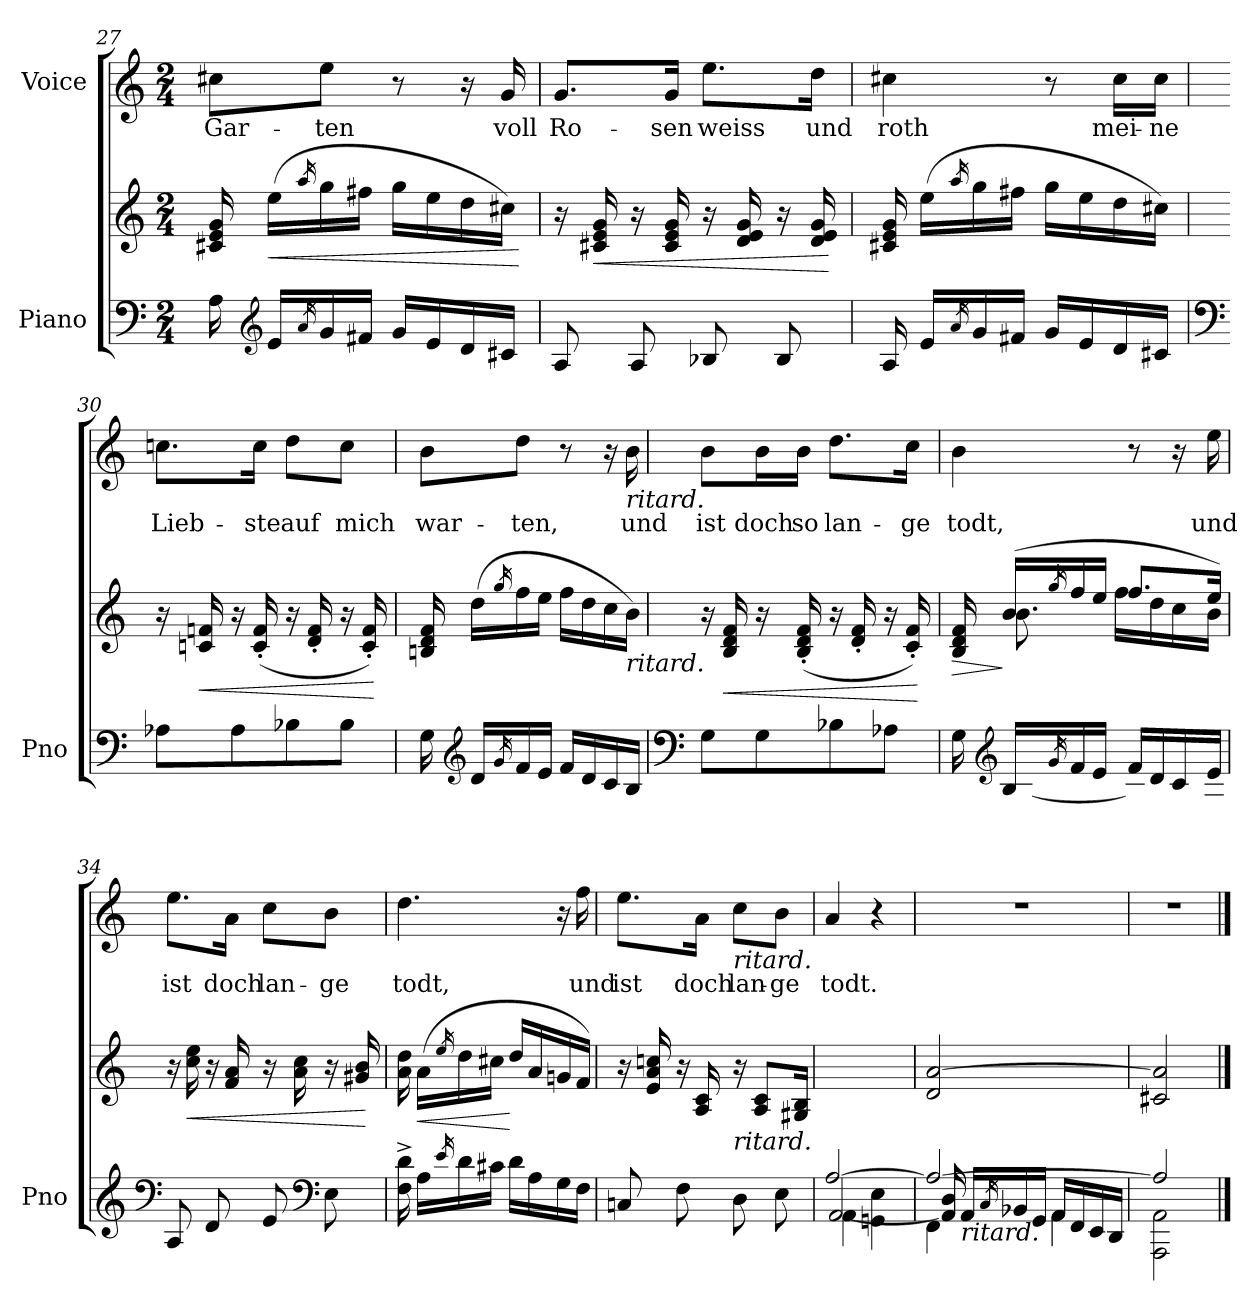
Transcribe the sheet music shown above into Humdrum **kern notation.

**kern	**kern	**dynam	**kern	**text
*part2	*part2	*part2	*part1	*part1
*staff3	*staff2	*staff2/3	*staff1	*staff1
*I"Piano	*	*	*I"Voice	*
*I'Pno	*	*	*	*
!!LO:PB:g=z
*clefF4	*clefG2	*	*clefG2	*
*k[]	*k[]	*	*k[]	*
*M2/4	*M2/4	*	*M2/4	*
=27	=27	=27	=27	=27
!	!	!	!	!LO:LY:b
16A\	16c#X/ 16e/ 16g/	.	8cc#X\L	Gar-
*clefG2	*	*	*	*
!	!	!LO:HP:b	!	!
16e/LL	(16ee\LL	<	.	.
16qa/	16qaa/	.	.	.
!	!	!	!	!LO:LY:b
16g/	16gg\	.	8ee\J	-ten
16f#X/JJ	16ff#X\JJ	.	.	.
16g/LL	16gg\LL	.	8r	.
16e/	16ee\	.	.	.
16d/	16dd\	.	16r	.
!	!	!	!	!LO:LY:b
16c#X/JJ	16cc#X\JJ)	.	16g/	voll
.	.	[	.	.
!!LO:LB:g=z
=28	=28	=28	=28	=28
!	!	!	!	!LO:LY:b
8A/	16r	.	8.g/L	Ro-
!	!	!LO:HP:b	!	!
.	16c#X/ 16e/ 16g/	<	.	.
8A/	16r	.	.	.
!	!	!	!	!LO:LY:b
.	16c#/ 16e/ 16g/	.	16g/Jk	-sen
!	!	!	!	!LO:LY:b
8B-X/	16r	.	8.ee\L	weiss
.	16d/ 16e/ 16g/	.	.	.
8B-/	16r	.	.	.
!	!	!	!	!LO:LY:b
.	16d/ 16e/ 16g/	.	16dd\Jk	und
.	.	[	.	.
=29	=29	=29	=29	=29
!	!	!	!	!LO:LY:b
16A/	16c#X/ 16e/ 16g/	.	4cc#X\	roth
16e/LL	(16ee\LL	.	.	.
16qa/	16qaa/	.	.	.
16g/	16gg\	.	.	.
16f#X/JJ	16ff#X\JJ	.	.	.
16g/LL	16gg\LL	.	8r	.
16e/	16ee\	.	.	.
!	!	!	!	!LO:LY:b
16d/	16dd\	.	16cc#\LL	mei-
!	!	!	!	!LO:LY:b
16c#X/JJ	16cc#X\JJ)	.	16cc#\JJ	-ne
=30	=30	=30	=30	=30
*clefF4	*	*	*	*
!	!	!	!	!LO:LY:b
8A-X\L	16r	.	8.ccn\L	Lieb-
!	!	!LO:HP:b	!	!
.	16cn/ 16fn/	<	.	.
8A-\	16r	.	.	.
!	!	!	!	!LO:LY:b
.	(16c/'> 16f/'>	.	16cc\Jk	-ste
!	!	!	!	!LO:LY:b
8B-X\	16r	.	8dd\L	auf
.	16d/'> 16f/'>	.	.	.
!	!	!	!	!LO:LY:b
8B-\J	16r	.	8cc\J	mich
.	16c/'> 16f/'>)	.	.	.
.	.	[	.	.
=31	=31	=31	=31	=31
!	!	!	!	!LO:LY:b
16G\	16Bn/ 16d/ 16f/	.	8b\L	war-
*clefG2	*	*	*	*
16d/LL	(16dd\LL	.	.	.
16qg/	16qgg/	.	.	.
!	!	!	!	!LO:LY:b
16f/	16ff\	.	8dd\J	-ten,
16e/JJ	16ee\JJ	.	.	.
16f/LL	16ff\LL	.	8r	.
16d/	16dd\	.	.	.
16c/	16cc\	.	16r	.
!	!	!	!LO:TX:b:i:t=ritard.	!
!	!LO:TX:b:i:t=ritard.	!	!	!
!	!	!	!	!LO:LY:b
16B/JJ	16b\JJ)	.	16b\	und
!!LO:LB:g=z
=32	=32	=32	=32	=32
*clefF4	*	*	*	*
!	!	!	!	!LO:LY:b
8G\L	16r	.	8b\L	ist
!	!	!LO:HP:b	!	!
.	16B/ 16d/ 16f/	<	.	.
!	!	!	!	!LO:LY:b
8G\	16r	.	16b\L	doch
!	!	!	!	!LO:LY:b
.	(16B/'> 16d/'> 16f/'>	.	16b\JJ	so
!	!	!	!	!LO:LY:b
8B-X\	16r	.	8.dd\L	lan-
.	16d/'> 16f/'>	.	.	.
8A-X\J	16r	.	.	.
!	!	!	!	!LO:LY:b
.	16c/'> 16f/'>)	.	16cc\Jk	-ge
.	.	[	.	.
!!LO:LB:g=z
=33	=33	=33	=33	=33
*^	*	*	*	*
!	!	!	!LO:HP:b	!	!LO:LY:b
*	*	*^	*	*	*
16G\	16ryy	16B/ 16d/ 16f/	16ryy	>	4b\	todt,
*clefG2	*	*	*	*	*	*
!LO:N:head=solid	!	!LO:N:head=solid	!	!	!	!
16B/LL	[8.B\	(16b/LL	8.b\	]	.	.
16qg/	.	16qgg/	.	.	.	.
16f/	.	16ff/	.	.	.	.
16e/JJ	.	16ee/JJ	.	.	.	.
!	!	!	!LO:N:head=solid	!	!	!
16f/LL	8B\L]	8.ff/L	16ff\LL	.	8r	.
16d/	.	.	16dd\	.	.	.
16c/	16r	.	16cc\	.	16r	.
!	!	!	!	!	!	!LO:LY:b
16e/JJ	16G#X\ 16B\JJ	16ee/Jk)	16b\JJ	.	16ee\	und
=34	=34	=34	=34	=34	=34	=34
!	!	!	!	!	!	!LO:LY:b
*v	*v	*	*	*	*	*
*	*v	*v	*	*	*
8A/	16r	.	8.ee\L	ist
!	!	!LO:HP:b	!	!
.	16cc\ 16ee\	<	.	.
8d/	16r	.	.	.
!	!	!	!	!LO:LY:b
.	16f/ 16a/	.	16a\Jk	doch
!	!	!	!	!LO:LY:b
8e/	16r	.	8cc\L	lan-
.	16a\ 16cc\	.	.	.
*clefF4	*	*	*	*
!	!	!	!	!LO:LY:b
8E\	16r	.	8b\J	-ge
.	16g#X/ 16b/	.	.	.
.	.	[	.	.
=35	=35	=35	=35	=35
!	!	!	!	!LO:LY:b
16F\^ 16d\^	16a\ 16dd\	.	4.dd\	todt,
!	!	!LO:HP:b	!	!
16A\LL	(16a\LL	<	.	.
16qe/	16qee/	.	.	.
16d\	16dd\	.	.	.
16c#X\JJ	16cc#X\JJ	.	.	.
16d\LL	16dd/LL	[	.	.
16A\	16a/	.	.	.
16G\	16gn/	.	16r	.
!	!	!	!	!LO:LY:b
16F\JJ	16f/JJ)	.	16ff\	und
=36	=36	=36	=36	=36
!	!	!	!	!LO:LY:b
8Cn/	16r	.	8.ee\L	ist
.	16e/ 16a/ 16ccn/	.	.	.
8F\	16r	.	.	.
!	!	!	!	!LO:LY:b
.	16A/ 16c/	.	16a\Jk	doch
!	!	!	!LO:TX:b:i:t=ritard.	!
!	!LO:TX:b:i:t=ritard.	!	!	!
!	!	!	!	!LO:LY:b
8D\	16r	.	8cc\L	lan-
.	8A/ 8c/L	.	.	.
!	!	!	!	!LO:LY:b
8E\	.	.	8b\J	-ge
.	16G#X/ 16B/Jk	.	.	.
=37	=37	=37	=37	=37
*^	*	*	*	*
*	*^	*	*	*	*
!	!	!	!	!	!	!LO:LY:b
[2A/	[2AA/	4AA\	2ryy	.	4a/	todt.
.	.	4GGn\ 4E\	.	.	4r	.
!!LO:PB:g=z
=38	=38	=38	=38	=38	=38	=38
2A/_	16AA/] 16D/	4FF\	2d/ [2a/	.	2r	.
!	!LO:TX:b:i:t=ritard.	!	!	!	!	!
.	16AA/LL	.	.	.	.	.
.	16qC/	.	.	.	.	.
.	16BB-X/	.	.	.	.	.
.	16GG/JJ	.	.	.	.	.
.	16AA/LL	4AA\	.	.	.	.
.	16FF/	.	.	.	.	.
.	16EE/	.	.	.	.	.
.	16DD/JJ	.	.	.	.	.
*	*v	*v	*	*	*	*
=39	=39	=39	=39	=39	=39
2A/]	2AAA\ 2AA\	2c#X/ 2a/]	.	2r	.
*v	*v	*	*	*	*
==	==	==	==	==
*-	*-	*-	*-	*-
